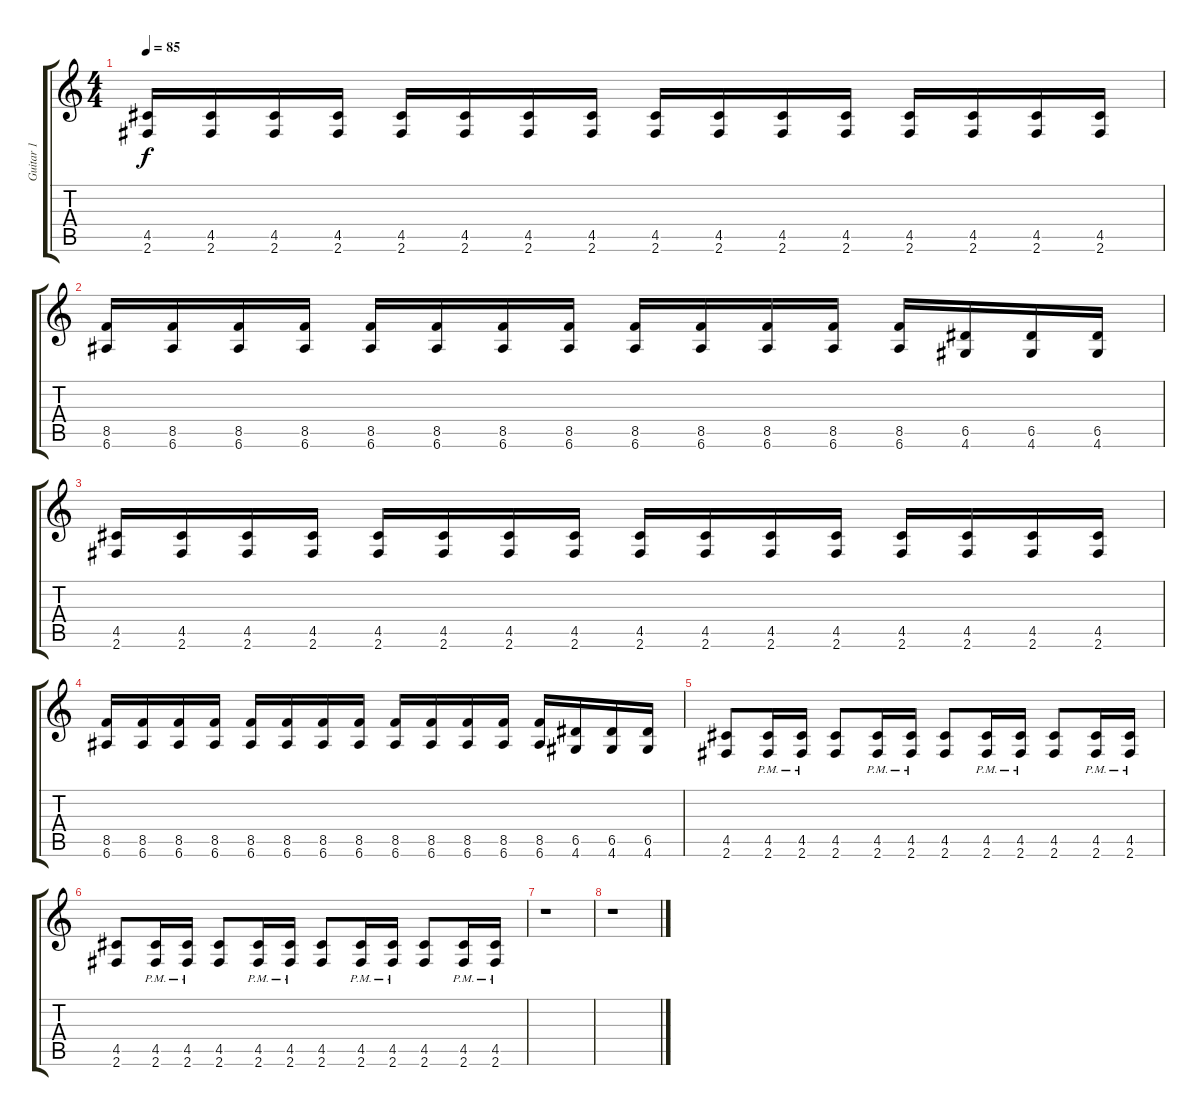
\track ("Guitar 1" "Guitar 1") {instrument distortionguitar}
\staff {score tabs}
\tuning (E4 B3 G3 D3 A2 E2) {hide}
\ts (4 4)
\tempo 85
\clef g2
\ks c
(4.5 2.6).16{dy f} (4.5 2.6).16 (4.5 2.6).16 (4.5 2.6).16 (4.5 2.6).16 (4.5 2.6).16 (4.5 2.6).16 (4.5 2.6).16 (4.5 2.6).16 (4.5 2.6).16 (4.5 2.6).16 (4.5 2.6).16 (4.5 2.6).16 (4.5 2.6).16 (4.5 2.6).16 (4.5 2.6).16 |
(8.5 6.6).16 (8.5 6.6).16 (8.5 6.6).16 (8.5 6.6).16 (8.5 6.6).16 (8.5 6.6).16 (8.5 6.6).16 (8.5 6.6).16 (8.5 6.6).16 (8.5 6.6).16 (8.5 6.6).16 (8.5 6.6).16 (8.5 6.6).16 (6.5 4.6).16 (6.5 4.6).16 (6.5 4.6).16 |
(4.5 2.6).16 (4.5 2.6).16 (4.5 2.6).16 (4.5 2.6).16 (4.5 2.6).16 (4.5 2.6).16 (4.5 2.6).16 (4.5 2.6).16 (4.5 2.6).16 (4.5 2.6).16 (4.5 2.6).16 (4.5 2.6).16 (4.5 2.6).16 (4.5 2.6).16 (4.5 2.6).16 (4.5 2.6).16 |
(8.5 6.6).16 (8.5 6.6).16 (8.5 6.6).16 (8.5 6.6).16 (8.5 6.6).16 (8.5 6.6).16 (8.5 6.6).16 (8.5 6.6).16 (8.5 6.6).16 (8.5 6.6).16 (8.5 6.6).16 (8.5 6.6).16 (8.5 6.6).16 (6.5 4.6).16 (6.5 4.6).16 (6.5 4.6).16 |
(4.5 2.6).8 (4.5{pm} 2.6{pm}).16 (4.5{pm} 2.6{pm}).16 (4.5 2.6).8 (4.5{pm} 2.6{pm}).16 (4.5{pm} 2.6{pm}).16 (4.5 2.6).8 (4.5{pm} 2.6{pm}).16 (4.5{pm} 2.6{pm}).16 (4.5 2.6).8 (4.5{pm} 2.6{pm}).16 (4.5{pm} 2.6{pm}).16 |
(4.5 2.6).8 (4.5{pm} 2.6{pm}).16 (4.5{pm} 2.6{pm}).16 (4.5 2.6).8 (4.5{pm} 2.6{pm}).16 (4.5{pm} 2.6{pm}).16 (4.5 2.6).8 (4.5{pm} 2.6{pm}).16 (4.5{pm} 2.6{pm}).16 (4.5 2.6).8 (4.5{pm} 2.6{pm}).16 (4.5{pm} 2.6{pm}).16 |
r.1 |
r.1
